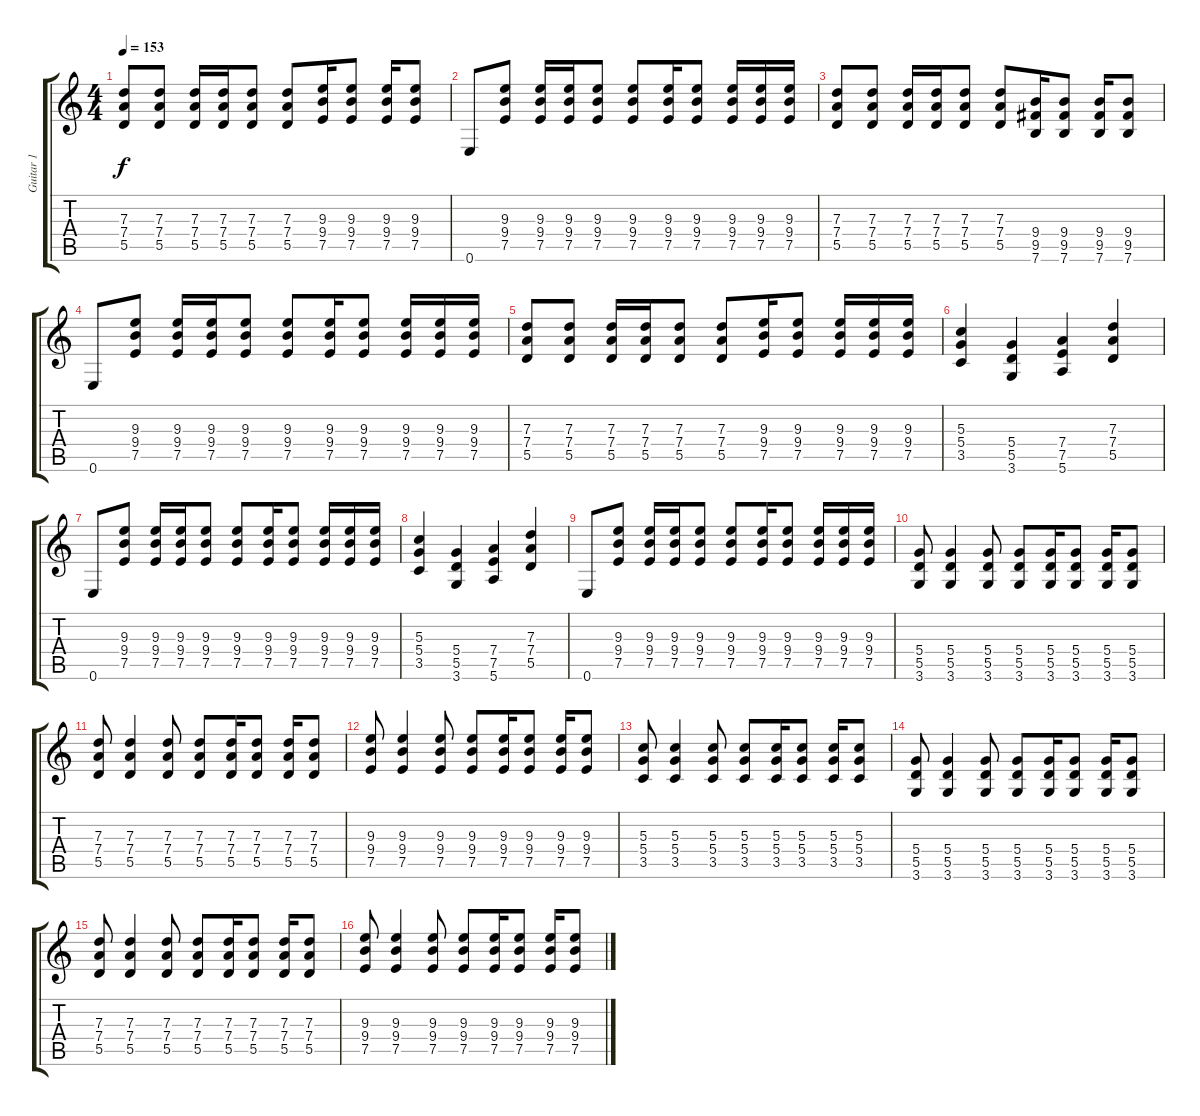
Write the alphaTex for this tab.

\track ("Guitar 1" "Guitar 1") {instrument distortionguitar}
\staff {score tabs}
\tuning (E4 B3 G3 D3 A2 E2) {hide}
\ts (4 4)
\tempo 153
\clef g2
\ks c
(7.3 7.4 5.5).8{dy f} (7.3 7.4 5.5).8 (7.3 7.4 5.5).16 (7.3 7.4 5.5).16 (7.3 7.4 5.5).8 (7.3 7.4 5.5).8 (9.3 9.4 7.5).16 (9.3 9.4 7.5).8 (9.3 9.4 7.5).16 (9.3 9.4 7.5).8 |
0.6.8 (9.3 9.4 7.5).8 (9.3 9.4 7.5).16 (9.3 9.4 7.5).16 (9.3 9.4 7.5).8 (9.3 9.4 7.5).8 (9.3 9.4 7.5).16 (9.3 9.4 7.5).8 (9.3 9.4 7.5).16 (9.3 9.4 7.5).16 (9.3 9.4 7.5).16 |
(7.3 7.4 5.5).8 (7.3 7.4 5.5).8 (7.3 7.4 5.5).16 (7.3 7.4 5.5).16 (7.3 7.4 5.5).8 (7.3 7.4 5.5).8 (9.4 9.5 7.6).16 (9.4 9.5 7.6).8 (9.4 9.5 7.6).16 (9.4 9.5 7.6).8 |
0.6.8 (9.3 9.4 7.5).8 (9.3 9.4 7.5).16 (9.3 9.4 7.5).16 (9.3 9.4 7.5).8 (9.3 9.4 7.5).8 (9.3 9.4 7.5).16 (9.3 9.4 7.5).8 (9.3 9.4 7.5).16 (9.3 9.4 7.5).16 (9.3 9.4 7.5).16 |
(7.3 7.4 5.5).8 (7.3 7.4 5.5).8 (7.3 7.4 5.5).16 (7.3 7.4 5.5).16 (7.3 7.4 5.5).8 (7.3 7.4 5.5).8 (9.3 9.4 7.5).16 (9.3 9.4 7.5).8 (9.3 9.4 7.5).16 (9.3 9.4 7.5).16 (9.3 9.4 7.5).16 |
(5.3 5.4 3.5).4 (5.4 5.5 3.6).4 (7.4 7.5 5.6).4 (7.3 7.4 5.5).4 |
0.6.8 (9.3 9.4 7.5).8 (9.3 9.4 7.5).16 (9.3 9.4 7.5).16 (9.3 9.4 7.5).8 (9.3 9.4 7.5).8 (9.3 9.4 7.5).16 (9.3 9.4 7.5).8 (9.3 9.4 7.5).16 (9.3 9.4 7.5).16 (9.3 9.4 7.5).16 |
(5.3 5.4 3.5).4 (5.4 5.5 3.6).4 (7.4 7.5 5.6).4 (7.3 7.4 5.5).4 |
0.6.8 (9.3 9.4 7.5).8 (9.3 9.4 7.5).16 (9.3 9.4 7.5).16 (9.3 9.4 7.5).8 (9.3 9.4 7.5).8 (9.3 9.4 7.5).16 (9.3 9.4 7.5).8 (9.3 9.4 7.5).16 (9.3 9.4 7.5).16 (9.3 9.4 7.5).16 |
(5.4 5.5 3.6).8 (5.4 5.5 3.6).4 (5.4 5.5 3.6).8 (5.4 5.5 3.6).8 (5.4 5.5 3.6).16 (5.4 5.5 3.6).8 (5.4 5.5 3.6).16 (5.4 5.5 3.6).8 |
(7.3 7.4 5.5).8 (7.3 7.4 5.5).4 (7.3 7.4 5.5).8 (7.3 7.4 5.5).8 (7.3 7.4 5.5).16 (7.3 7.4 5.5).8 (7.3 7.4 5.5).16 (7.3 7.4 5.5).8 |
(9.3 9.4 7.5).8 (9.3 9.4 7.5).4 (9.3 9.4 7.5).8 (9.3 9.4 7.5).8 (9.3 9.4 7.5).16 (9.3 9.4 7.5).8 (9.3 9.4 7.5).16 (9.3 9.4 7.5).8 |
(5.3 5.4 3.5).8 (5.3 5.4 3.5).4 (5.3 5.4 3.5).8 (5.3 5.4 3.5).8 (5.3 5.4 3.5).16 (5.3 5.4 3.5).8 (5.3 5.4 3.5).16 (5.3 5.4 3.5).8 |
(5.4 5.5 3.6).8 (5.4 5.5 3.6).4 (5.4 5.5 3.6).8 (5.4 5.5 3.6).8 (5.4 5.5 3.6).16 (5.4 5.5 3.6).8 (5.4 5.5 3.6).16 (5.4 5.5 3.6).8 |
(7.3 7.4 5.5).8 (7.3 7.4 5.5).4 (7.3 7.4 5.5).8 (7.3 7.4 5.5).8 (7.3 7.4 5.5).16 (7.3 7.4 5.5).8 (7.3 7.4 5.5).16 (7.3 7.4 5.5).8 |
(9.3 9.4 7.5).8 (9.3 9.4 7.5).4 (9.3 9.4 7.5).8 (9.3 9.4 7.5).8 (9.3 9.4 7.5).16 (9.3 9.4 7.5).8 (9.3 9.4 7.5).16 (9.3 9.4 7.5).8
